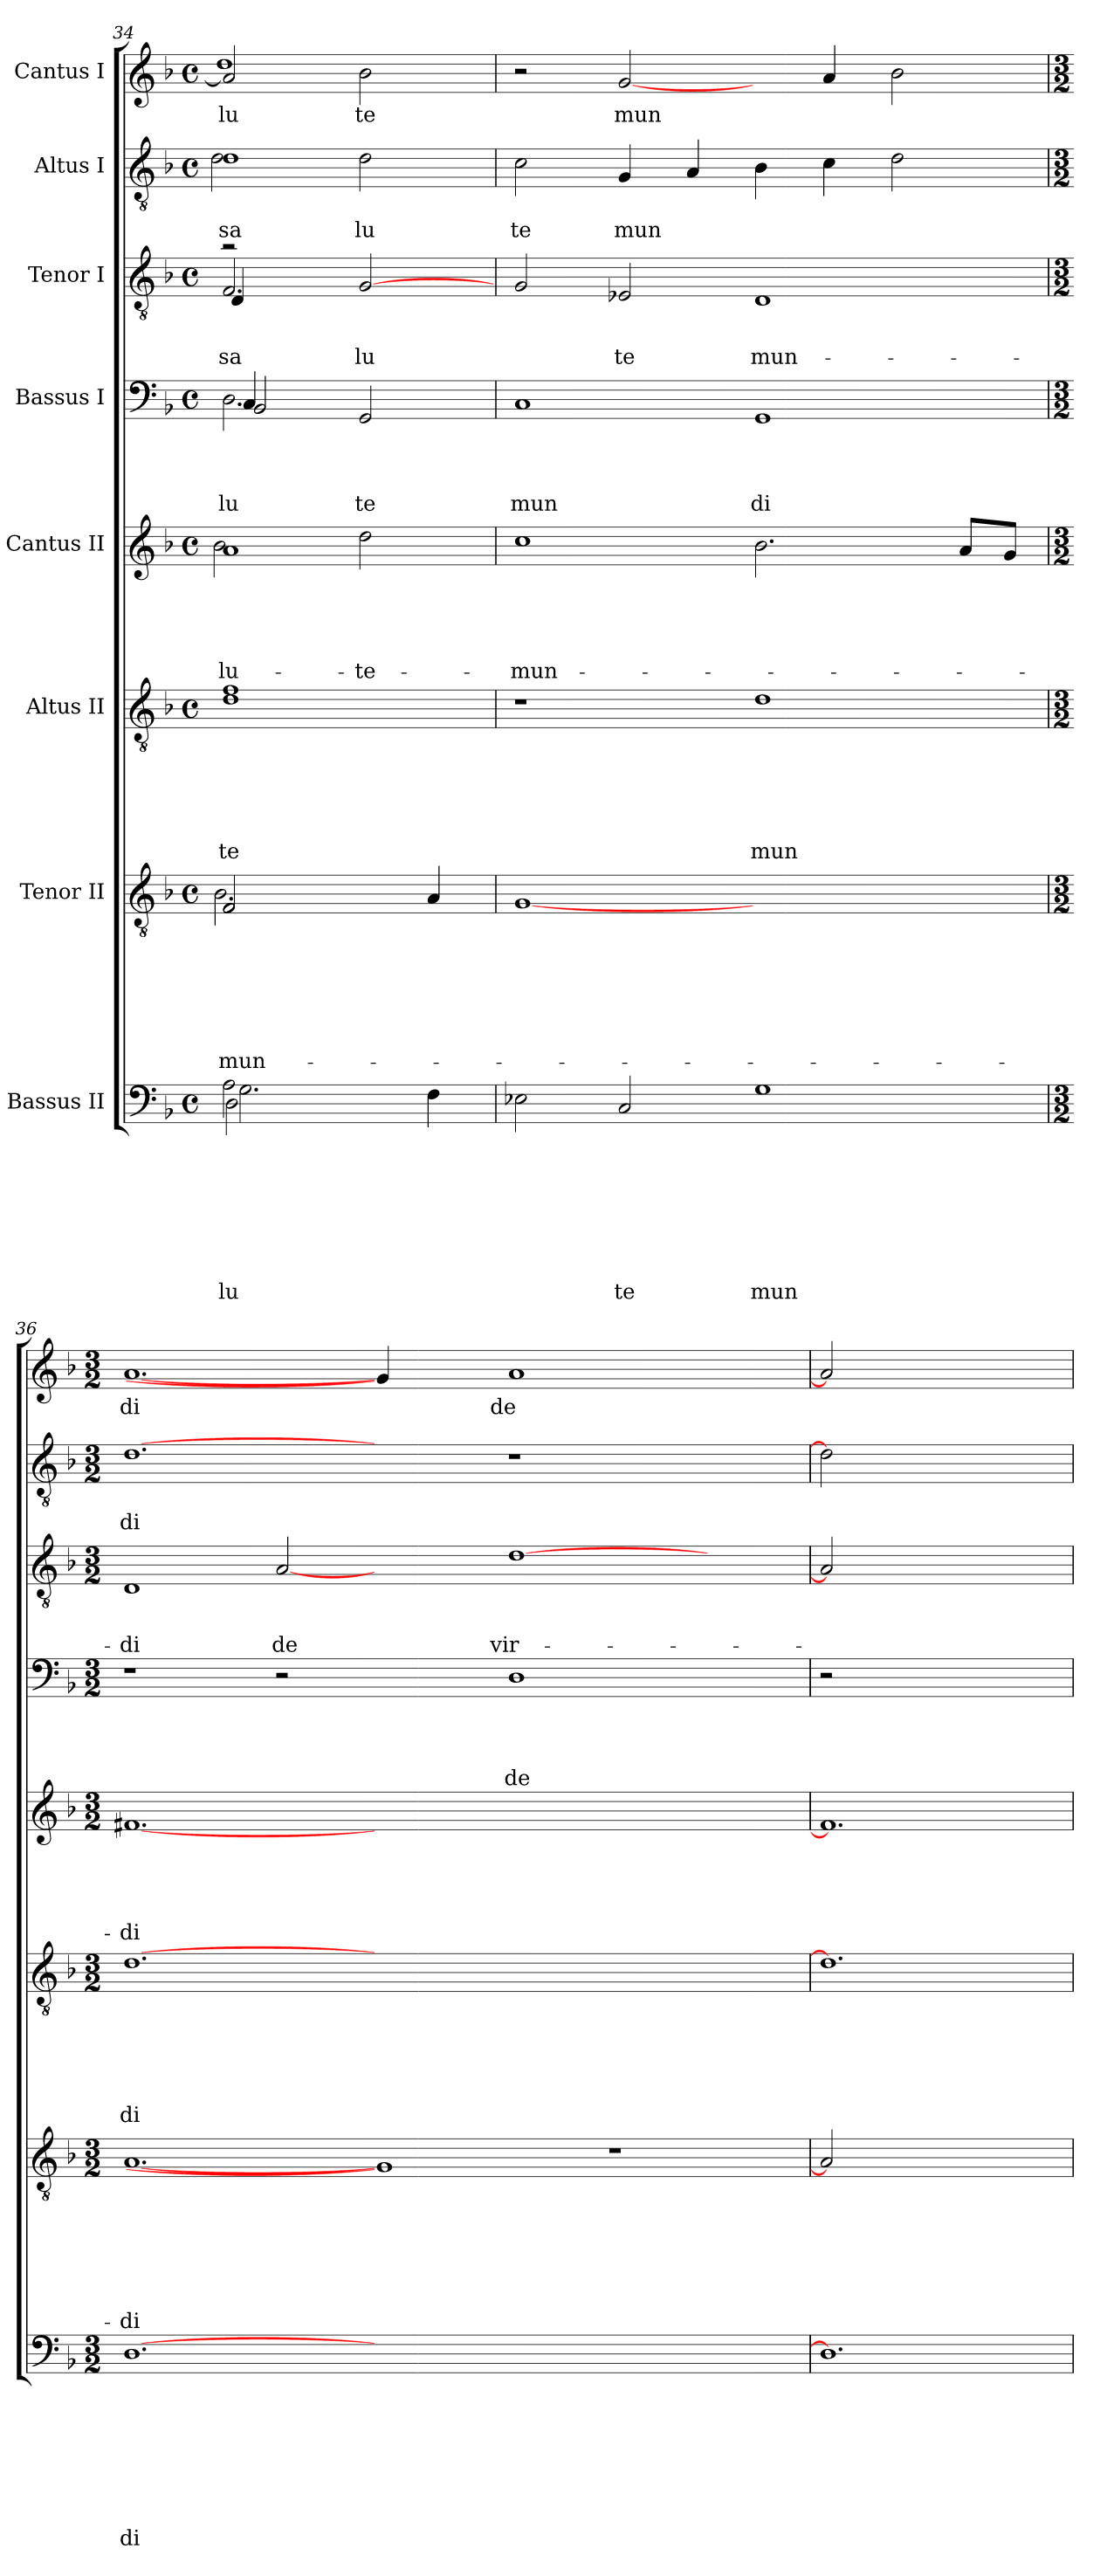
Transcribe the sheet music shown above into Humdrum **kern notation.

**kern	**text	**text	**text	**text	**text	**text	**text	**text	**kern	**text	**text	**text	**text	**text	**text	**text	**kern	**text	**text	**text	**text	**text	**text	**kern	**text	**text	**text	**text	**text	**kern	**text	**text	**text	**text	**kern	**text	**text	**text	**kern	**text	**text	**kern	**text
*part8	*part8	*part8	*part8	*part8	*part8	*part8	*part8	*part8	*part7	*part7	*part7	*part7	*part7	*part7	*part7	*part7	*part6	*part6	*part6	*part6	*part6	*part6	*part6	*part5	*part5	*part5	*part5	*part5	*part5	*part4	*part4	*part4	*part4	*part4	*part3	*part3	*part3	*part3	*part2	*part2	*part2	*part1	*part1
*staff8	*staff8	*staff8	*staff8	*staff8	*staff8	*staff8	*staff8	*staff8	*staff7	*staff7	*staff7	*staff7	*staff7	*staff7	*staff7	*staff7	*staff6	*staff6	*staff6	*staff6	*staff6	*staff6	*staff6	*staff5	*staff5	*staff5	*staff5	*staff5	*staff5	*staff4	*staff4	*staff4	*staff4	*staff4	*staff3	*staff3	*staff3	*staff3	*staff2	*staff2	*staff2	*staff1	*staff1
*I"Bassus II	*	*	*	*	*	*	*	*	*I"Tenor II	*	*	*	*	*	*	*	*I"Altus II	*	*	*	*	*	*	*I"Cantus II	*	*	*	*	*	*I"Bassus I	*	*	*	*	*I"Tenor I	*	*	*	*I"Altus I	*	*	*I"Cantus I	*
*clefF4	*	*	*	*	*	*	*	*	*clefGv2	*	*	*	*	*	*	*	*clefGv2	*	*	*	*	*	*	*clefG2	*	*	*	*	*	*clefF4	*	*	*	*	*clefGv2	*	*	*	*clefGv2	*	*	*clefG2	*
*k[b-]	*	*	*	*	*	*	*	*	*k[b-]	*	*	*	*	*	*	*	*k[b-]	*	*	*	*	*	*	*k[b-]	*	*	*	*	*	*k[b-]	*	*	*	*	*k[b-]	*	*	*	*k[b-]	*	*	*k[b-]	*
*F:	*	*	*	*	*	*	*	*	*F:	*	*	*	*	*	*	*	*F:	*	*	*	*	*	*	*F:	*	*	*	*	*	*F:	*	*	*	*	*F:	*	*	*	*F:	*	*	*F:	*
*M4/4	*	*	*	*	*	*	*	*	*M4/4	*	*	*	*	*	*	*	*M4/4	*	*	*	*	*	*	*M4/4	*	*	*	*	*	*M4/4	*	*	*	*	*M4/4	*	*	*	*M4/4	*	*	*M4/4	*
*met(c)	*	*	*	*	*	*	*	*	*met(c)	*	*	*	*	*	*	*	*met(c)	*	*	*	*	*	*	*met(c)	*	*	*	*	*	*met(c)	*	*	*	*	*met(c)	*	*	*	*met(c)	*	*	*met(c)	*
=34	=34	=34	=34	=34	=34	=34	=34	=34	=34	=34	=34	=34	=34	=34	=34	=34	=34	=34	=34	=34	=34	=34	=34	=34	=34	=34	=34	=34	=34	=34	=34	=34	=34	=34	=34	=34	=34	=34	=34	=34	=34	=34	=34
*^	*	*	*	*	*	*	*	*	*	*	*	*	*	*	*	*	*	*	*	*	*	*	*	*	*	*	*	*	*	*	*	*	*	*	*	*	*	*	*	*	*	*	*
!	!	!	!	!	!	!	!	!	!LO:LY:b	!	!	!	!	!	!	!	!	!	!	!	!	!	!	!	!	!	!	!	!	!	!	!	!	!	!	!	!	!	!	!	!	!	!	!
*	*^	*	*	*	*	*	*	*	*	*	*	*	*	*	*	*	*	*	*	*	*	*	*	*	*	*	*	*	*	*	*	*	*	*	*	*	*	*	*	*	*	*	*	*
!	!	!	!	!	!	!	!	!	!	!LO:LY:b	!	!	!	!	!	!	!	!LO:LY:b	!	!	!	!	!	!	!	!	!	!	!	!	!	!	!	!	!	!	!	!	!	!	!	!	!	!	!
*	*	*	*	*	*	*	*	*	*	*	*^	*	*	*	*	*	*	*	*	*	*	*	*	*	*	*	*	*	*	*	*	*	*	*	*	*	*	*	*	*	*	*	*	*	*
*	*	*	*	*	*	*	*	*	*	*	*	*^	*	*	*	*	*	*	*	*	*	*	*	*	*	*	*	*	*	*	*	*	*	*	*	*	*	*	*	*	*	*	*	*	*	*
!	!	!	!	!	!	!	!	!	!	!	!	!	!	!	!	!	!	!	!	!LO:LY:b	!	!	!	!	!	!	!LO:LY:b	!	!	!	!	!	!LO:LY:b	!	!	!	!	!	!	!	!	!	!	!	!	!	!
*	*	*	*	*	*	*	*	*	*	*	*	*	*	*	*	*	*	*	*	*	*	*	*	*	*	*	*	*^	*	*	*	*	*	*	*	*	*	*	*	*	*	*	*	*	*	*	*
!	!	!	!	!	!	!	!	!	!	!	!	!	!	!	!	!	!	!	!	!	!	!	!	!	!	!	!	!	!	!	!	!	!	!LO:LY:b	!	!	!	!	!LO:LY:b	!	!	!	!LO:LY:b	!	!	!	!	!
*	*	*	*	*	*	*	*	*	*	*	*	*	*	*	*	*	*	*	*	*	*	*	*	*	*	*	*	*	*	*	*	*	*	*	*^	*	*	*	*	*^	*	*	*	*	*	*	*	*
*	*	*	*	*	*	*	*	*	*	*	*	*	*	*	*	*	*	*	*	*	*	*	*	*	*	*	*	*	*	*	*	*	*	*	*	*^	*	*	*	*	*	*^	*	*	*	*	*	*	*	*
!	!	!	!	!	!	!	!	!	!	!	!	!	!	!	!	!	!	!	!	!	!	!	!	!	!	!	!	!	!	!	!	!	!	!	!	!	!	!	!	!	!	!	!	!	!	!	!LO:LY:b	!	!	!LO:LY:b	!	!
*	*	*	*	*	*	*	*	*	*	*	*	*	*	*	*	*	*	*	*	*	*	*	*	*	*	*	*	*	*	*	*	*	*	*	*	*	*	*	*	*	*	*	*	*	*	*	*	*^	*	*	*	*
!	!	!	!	!	!	!	!	!	!	!	!	!	!	!	!	!	!	!	!	!	!	!	!	!	!	!	!	!	!	!	!	!	!	!	!	!	!	!	!	!	!	!	!	!	!	!	!	!	!	!	!LO:LY:b	!	!LO:LY:b
*	*	*	*	*	*	*	*	*	*	*	*	*	*	*	*	*	*	*	*	*	*	*	*	*	*	*	*	*	*	*	*	*	*	*	*	*	*	*	*	*	*	*	*	*	*	*	*	*	*	*	*	*^	*
2A\	2D\	2.G\	.	.	.	.	.	.	.	lu	2F/	2F/	2.B-\	.	.	.	.	.	.	mun-	1d 1f	.	.	.	.	.	te	1a	2b-\	.	.	.	.	-lu-	2.D\	4C/	2BB-/	.	.	.	lu	2ra	2.F/	4D/	.	.	sa-	1d	2d\	.	sa	2a/]	1dd	lu
.	.	.	.	.	.	.	.	.	.	.	.	.	.	.	.	.	.	.	.	.	.	.	.	.	.	.	.	.	.	.	.	.	.	.	.	2.ryy	.	.	.	.	.	.	.	4ryy	.	.	.	.	.	.	.	.	.	.
!	!	!	!	!	!	!	!	!	!	!	!	!	!	!	!	!	!	!	!	!	!	!	!	!	!	!	!	!	!	!	!	!	!	!LO:LY:b	!	!	!	!	!	!	!LO:LY:b	!	!	!	!	!	!LO:LY:b	!	!	!	!LO:LY:b	!	!	!LO:LY:b
2ryy	2ryy	.	.	.	.	.	.	.	.	.	2ryy	2ryy	.	.	.	.	.	.	.	.	.	.	.	.	.	.	.	.	2dd\	.	.	.	.	-te	.	.	2GG/	.	.	.	te	2ryy	.	[<2G/	.	.	-lu-	.	2d\	.	lu	2b-\	.	te
.	.	4F\	.	.	.	.	.	.	.	.	.	.	4A/	.	.	.	.	.	.	.	.	.	.	.	.	.	.	.	.	.	.	.	.	.	4ryy	.	.	.	.	.	.	.	4ryy	.	.	.	.	.	.	.	.	.	.	.
*	*	*	*	*	*	*	*	*	*	*	*	*	*	*	*	*	*	*	*	*	*	*	*	*	*	*	*	*v	*v	*	*	*	*	*	*	*	*	*	*	*	*	*	*v	*v	*	*	*	*v	*v	*	*	*v	*v	*
*	*	*	*	*	*	*	*	*	*	*	*	*	*	*	*	*	*	*	*	*	*	*	*	*	*	*	*	*	*	*	*	*	*	*v	*v	*v	*	*	*	*	*	*	*	*	*	*	*	*	*	*
=35	=35	=35	=35	=35	=35	=35	=35	=35	=35	=35	=35	=35	=35	=35	=35	=35	=35	=35	=35	=35	=35	=35	=35	=35	=35	=35	=35	=35	=35	=35	=35	=35	=35	=35	=35	=35	=35	=35	=35	=35	=35	=35	=35	=35	=35	=35	=35	=35
!	!	!	!	!	!	!	!	!	!	!	!	!	!	!	!	!	!	!	!	!	!	!	!	!	!	!	!	!	!	!	!	!	!LO:LY:b	!	!	!	!	!LO:LY:b	!	!	!	!	!	!	!	!LO:LY:b	!	!
*v	*v	*v	*	*	*	*	*	*	*	*	*	*	*	*	*	*	*	*	*	*	*	*	*	*	*	*	*	*	*	*	*	*	*	*	*	*	*	*	*v	*v	*	*	*	*	*	*	*	*
*	*	*	*	*	*	*	*	*	*v	*v	*v	*	*	*	*	*	*	*	*	*	*	*	*	*	*	*	*	*	*	*	*	*	*	*	*	*	*	*	*	*	*	*	*	*	*
2E-X\	.	.	.	.	.	.	.	.	[1G	.	.	.	.	.	.	.	1r	.	.	.	.	.	.	1cc	.	.	.	.	mun-	1C	.	.	.	mun	2G/	.	.	.	2c\	.	te	2r	.
!	!	!	!	!	!	!	!	!LO:LY:b	!	!	!	!	!	!	!	!	!	!	!	!	!	!	!	!	!	!	!	!	!	!	!	!	!	!	!	!	!	!LO:LY:b	!	!	!LO:LY:b	!	!LO:LY:b
2C/	.	.	.	.	.	.	.	te	.	.	.	.	.	.	.	.	.	.	.	.	.	.	.	.	.	.	.	.	.	.	.	.	.	.	2E-X/	.	.	-te	4G/	.	mun	[2g/	mun
.	.	.	.	.	.	.	.	.	.	.	.	.	.	.	.	.	.	.	.	.	.	.	.	.	.	.	.	.	.	.	.	.	.	.	.	.	.	.	4A/	.	.	.	.
!	!	!	!	!	!	!	!	!LO:LY:b	!	!	!	!	!	!	!	!	!	!	!	!	!	!	!LO:LY:b	!	!	!	!	!	!	!	!	!	!	!LO:LY:b	!	!	!	!LO:LY:b	!	!	!	!	!
1G	.	.	.	.	.	.	.	mun	1ryy	.	.	.	.	.	.	.	1d	.	.	.	.	.	mun	2.b-\	.	.	.	.	.	1GG	.	.	.	di	1D	.	.	mun-	4B-\	.	.	4ryy	.
.	.	.	.	.	.	.	.	.	.	.	.	.	.	.	.	.	.	.	.	.	.	.	.	.	.	.	.	.	.	.	.	.	.	.	.	.	.	.	4c\	.	.	4a/	.
.	.	.	.	.	.	.	.	.	.	.	.	.	.	.	.	.	.	.	.	.	.	.	.	.	.	.	.	.	.	.	.	.	.	.	.	.	.	.	2d\	.	.	2b-\	.
.	.	.	.	.	.	.	.	.	.	.	.	.	.	.	.	.	.	.	.	.	.	.	.	8a/L	.	.	.	.	.	.	.	.	.	.	.	.	.	.	.	.	.	.	.
.	.	.	.	.	.	.	.	.	.	.	.	.	.	.	.	.	.	.	.	.	.	.	.	8g/J	.	.	.	.	.	.	.	.	.	.	.	.	.	.	.	.	.	.	.
!!LO:PB:g=z
=36	=36	=36	=36	=36	=36	=36	=36	=36	=36	=36	=36	=36	=36	=36	=36	=36	=36	=36	=36	=36	=36	=36	=36	=36	=36	=36	=36	=36	=36	=36	=36	=36	=36	=36	=36	=36	=36	=36	=36	=36	=36	=36	=36
*M3/2	*	*	*	*	*	*	*	*	*M3/2	*	*	*	*	*	*	*	*M3/2	*	*	*	*	*	*	*M3/2	*	*	*	*	*	*M3/2	*	*	*	*	*M3/2	*	*	*	*M3/2	*	*	*M3/2	*
!	!	!	!	!	!	!	!	!LO:LY:b	!	!	!	!	!	!	!	!LO:LY:b	!	!	!	!	!	!	!LO:LY:b	!	!	!	!	!	!LO:LY:b	!	!	!	!	!	!	!	!	!LO:LY:b	!	!	!LO:LY:b	!	!LO:LY:b
[1.D	.	.	.	.	.	.	.	di	[1.A	.	.	.	.	.	.	-di	[1.d	.	.	.	.	.	di	[1.f#X	.	.	.	.	-di	1r	.	.	.	.	1D	.	.	-di	[1.d	.	di	[1.a	di
!	!	!	!	!	!	!	!	!	!	!	!	!	!	!	!	!	!	!	!	!	!	!	!	!	!	!	!	!	!	!	!	!	!	!	!	!	!	!LO:LY:b	!	!	!	!	!
.	.	.	.	.	.	.	.	.	.	.	.	.	.	.	.	.	.	.	.	.	.	.	.	.	.	.	.	.	.	2r	.	.	.	.	[2A	.	.	de	.	.	.	.	.
0ryy	.	.	.	.	.	.	.	.	1G]	.	.	.	.	.	.	.	0ryy	.	.	.	.	.	.	0ryy	.	.	.	.	.	2ryy	.	.	.	.	2ryy	.	.	.	2ryy	.	.	4g/]	.
.	.	.	.	.	.	.	.	.	.	.	.	.	.	.	.	.	.	.	.	.	.	.	.	.	.	.	.	.	.	.	.	.	.	.	.	.	.	.	.	.	.	4ryy	.
!	!	!	!	!	!	!	!	!	!	!	!	!	!	!	!	!	!	!	!	!	!	!	!	!	!	!	!	!	!	!	!	!	!	!LO:LY:b	!	!	!	!LO:LY:b	!	!	!	!	!LO:LY:b
.	.	.	.	.	.	.	.	.	.	.	.	.	.	.	.	.	.	.	.	.	.	.	.	.	.	.	.	.	.	1D	.	.	.	de	[>1d	.	.	vir-	1r	.	.	1a	de
.	.	.	.	.	.	.	.	.	1r	.	.	.	.	.	.	.	.	.	.	.	.	.	.	.	.	.	.	.	.	.	.	.	.	.	.	.	.	.	.	.	.	.	.
.	.	.	.	.	.	.	.	.	.	.	.	.	.	.	.	.	.	.	.	.	.	.	.	.	.	.	.	.	.	2ryy	.	.	.	.	2ryy	.	.	.	2ryy	.	.	2ryy	.
=37	=37	=37	=37	=37	=37	=37	=37	=37	=37	=37	=37	=37	=37	=37	=37	=37	=37	=37	=37	=37	=37	=37	=37	=37	=37	=37	=37	=37	=37	=37	=37	=37	=37	=37	=37	=37	=37	=37	=37	=37	=37	=37	=37
1.D]	.	.	.	.	.	.	.	.	2A]	.	.	.	.	.	.	.	1.d]	.	.	.	.	.	.	1.f#]	.	.	.	.	.	2r	.	.	.	.	2A]	.	.	.	2d]	.	.	2a]	.
.	.	.	.	.	.	.	.	.	1ryy	.	.	.	.	.	.	.	.	.	.	.	.	.	.	.	.	.	.	.	.	1ryy	.	.	.	.	1ryy	.	.	.	1ryy	.	.	1ryy	.
=	=	=	=	=	=	=	=	=	=	=	=	=	=	=	=	=	=	=	=	=	=	=	=	=	=	=	=	=	=	=	=	=	=	=	=	=	=	=	=	=	=	=	=
*-	*-	*-	*-	*-	*-	*-	*-	*-	*-	*-	*-	*-	*-	*-	*-	*-	*-	*-	*-	*-	*-	*-	*-	*-	*-	*-	*-	*-	*-	*-	*-	*-	*-	*-	*-	*-	*-	*-	*-	*-	*-	*-	*-
